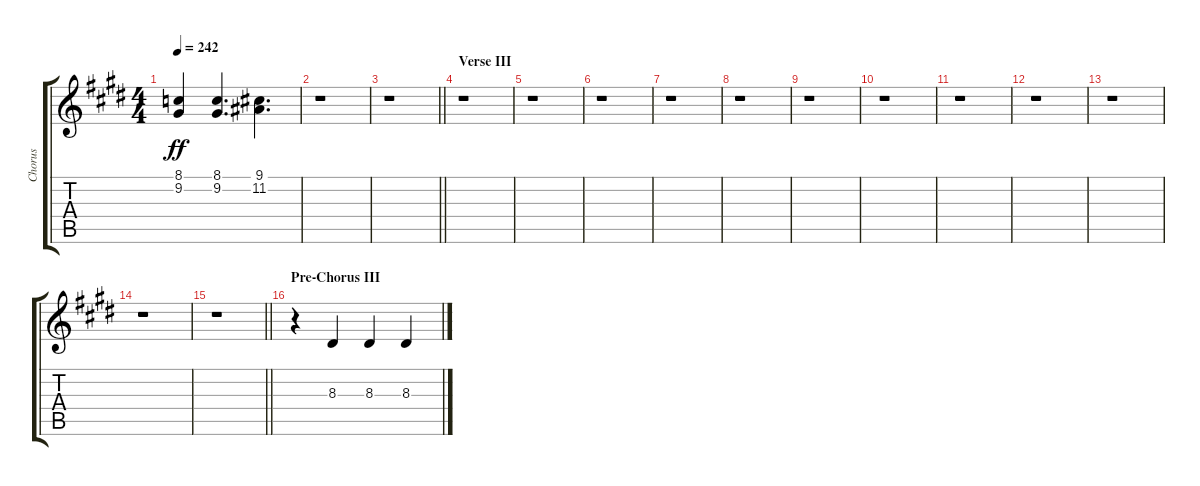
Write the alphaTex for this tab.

\track ("Chorus" "Chorus") {instrument choiraahs}
\staff {score tabs}
\tuning (E4 B3 G3 D3 A2 E2) {hide}
\ts (4 4)
\tempo 242
\clef g2
\ks e
(8.1 9.2).4{dy ff} (8.1 9.2).4{d} (9.1 11.2).4{d} |
r.1 |
\barLineRight lightlight
r.1 |
\section ("" "Verse III")
r.1 |
r.1 |
r.1 |
r.1 |
r.1 |
r.1 |
r.1 |
r.1 |
r.1 |
r.1 |
r.1 |
\barLineRight lightlight
r.1 |
\section ("" "Pre-Chorus III")
r.4 8.3.4 8.3.4 8.3.4
